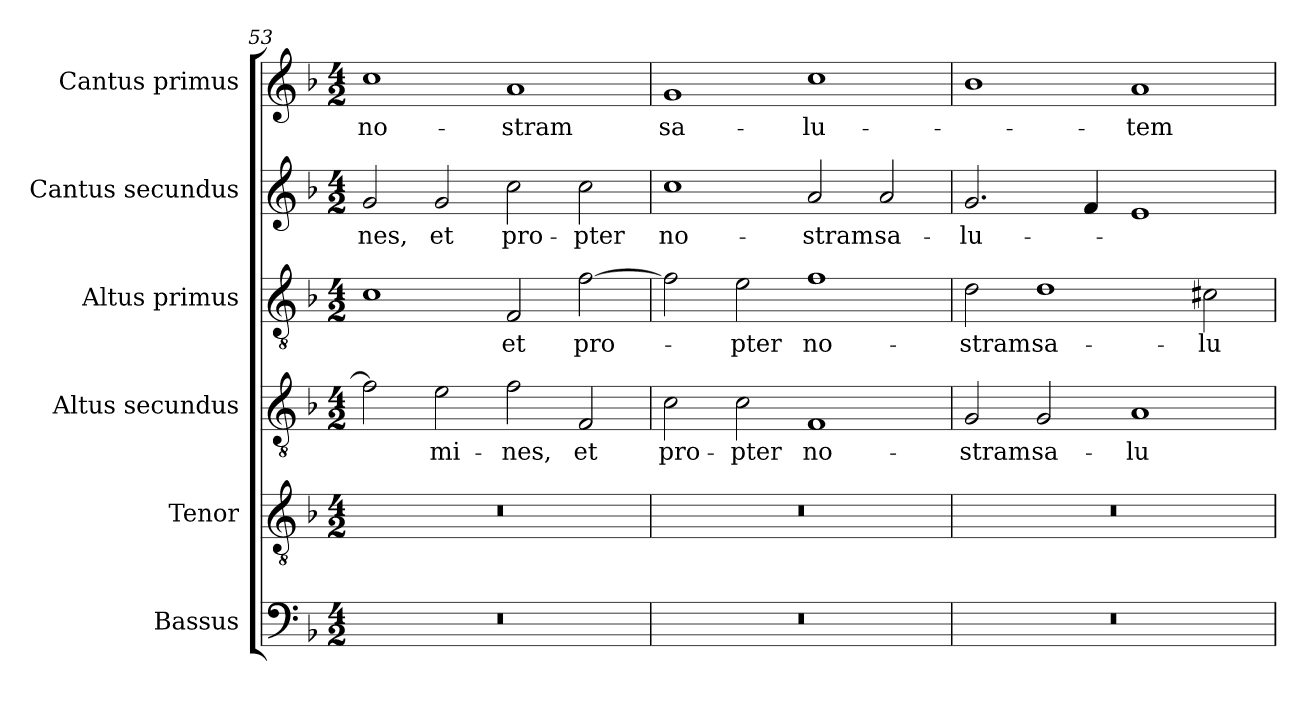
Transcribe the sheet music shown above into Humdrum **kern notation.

**kern	**kern	**kern	**text	**kern	**text	**kern	**text	**kern	**text
*part6	*part5	*part4	*part4	*part3	*part3	*part2	*part2	*part1	*part1
*staff6	*staff5	*staff4	*staff4	*staff3	*staff3	*staff2	*staff2	*staff1	*staff1
*I"Bassus	*I"Tenor	*I"Altus secundus	*	*I"Altus primus	*	*I"Cantus secundus	*	*I"Cantus primus	*
*I'B.	*I'T.	*	*	*I'A. I	*	*	*	*I'C. I	*
*clefF4	*clefGv2	*clefGv2	*	*clefGv2	*	*clefG2	*	*clefG2	*
*	*ITrd7c12	*ITrd7c12	*	*ITrd7c12	*	*	*	*	*
*k[b-]	*k[b-]	*k[b-]	*	*k[b-]	*	*k[b-]	*	*k[b-]	*
*d:	*d:	*d:	*	*d:	*	*d:	*	*d:	*
*M4/2	*M4/2	*M4/2	*	*M4/2	*	*M4/2	*	*M4/2	*
=53	=53	=53	=53	=53	=53	=53	=53	=53	=53
!LO:N:vis=1	!LO:N:vis=1	!	!	!	!	!	!	!	!
!	!	!	!	!	!	!	!LO:LY:b:color=#000000	!	!
!	!	!	!	!	!	!	!	!	!LO:LY:b:color=#000000
0r	0r	2Fi\]	.	1Ci	.	2gi/	-nes,	1cci	no-
!	!	!	!LO:LY:b:color=#000000	!	!	!	!	!	!
!	!	!	!	!	!	!	!LO:LY:b:color=#000000	!	!
.	.	2Ei\	-mi-	.	.	2gi/	et	.	.
!	!	!	!LO:LY:b:color=#000000	!	!	!	!	!	!
!	!	!	!	!	!LO:LY:b:color=#000000	!	!	!	!
!	!	!	!	!	!	!	!LO:LY:b:color=#000000	!	!
!	!	!	!	!	!	!	!	!	!LO:LY:b:color=#000000
.	.	2Fi\	-nes,	2FFi/	et	2cci\	pro-	1ai	-stram
!	!	!	!LO:LY:b:color=#000000	!	!	!	!	!	!
!	!	!	!	!	!LO:LY:b:color=#000000	!	!	!	!
!	!	!	!	!	!	!	!LO:LY:b:color=#000000	!	!
.	.	2FFi/	et	[2Fi\	pro-	2cci\	-pter	.	.
!!LO:PB:g=z
=54	=54	=54	=54	=54	=54	=54	=54	=54	=54
!LO:N:vis=1	!LO:N:vis=1	!	!	!	!	!	!	!	!
!	!	!	!LO:LY:b:color=#000000	!	!	!	!	!	!
!	!	!	!	!	!	!	!LO:LY:b:color=#000000	!	!
!	!	!	!	!	!	!	!	!	!LO:LY:b:color=#000000
0r	0r	2Ci\	pro-	2Fi\]	.	1cci	no-	1gi	sa-
!	!	!	!LO:LY:b:color=#000000	!	!	!	!	!	!
!	!	!	!	!	!LO:LY:b:color=#000000	!	!	!	!
.	.	2Ci\	-pter	2Ei\	-pter	.	.	.	.
!	!	!	!LO:LY:b:color=#000000	!	!	!	!	!	!
!	!	!	!	!	!LO:LY:b:color=#000000	!	!	!	!
!	!	!	!	!	!	!	!LO:LY:b:color=#000000	!	!
!	!	!	!	!	!	!	!	!	!LO:LY:b:color=#000000
.	.	1FFi	no-	1Fi	no-	2ai/	-stram	1cci	-lu-
!	!	!	!	!	!	!	!LO:LY:b:color=#000000	!	!
.	.	.	.	.	.	2ai/	sa-	.	.
=55	=55	=55	=55	=55	=55	=55	=55	=55	=55
!LO:N:vis=1	!LO:N:vis=1	!	!	!	!	!	!	!	!
!	!	!	!LO:LY:b:color=#000000	!	!	!	!	!	!
!	!	!	!	!	!LO:LY:b:color=#000000	!	!	!	!
!	!	!	!	!	!	!	!LO:LY:b:color=#000000	!	!
0r	0r	2GGi/	-stram	2Di\	-stram	2.gi/	-lu-	1b-i	.
!	!	!	!LO:LY:b:color=#000000	!	!	!	!	!	!
!	!	!	!	!	!LO:LY:b:color=#000000	!	!	!	!
.	.	2GGi/	sa-	1Di	sa-	.	.	.	.
.	.	.	.	.	.	4fi/	.	.	.
!	!	!	!LO:LY:b:color=#000000	!	!	!	!	!	!
!	!	!	!	!	!	!	!	!	!LO:LY:b:color=#000000
.	.	1AAi	-lu-	.	.	1ei	.	1ai	-tem
!	!	!	!	!	!LO:LY:b:color=#000000	!	!	!	!
.	.	.	.	2C#Xi\	-lu-	.	.	.	.
=	=	=	=	=	=	=	=	=	=
*-	*-	*-	*-	*-	*-	*-	*-	*-	*-
